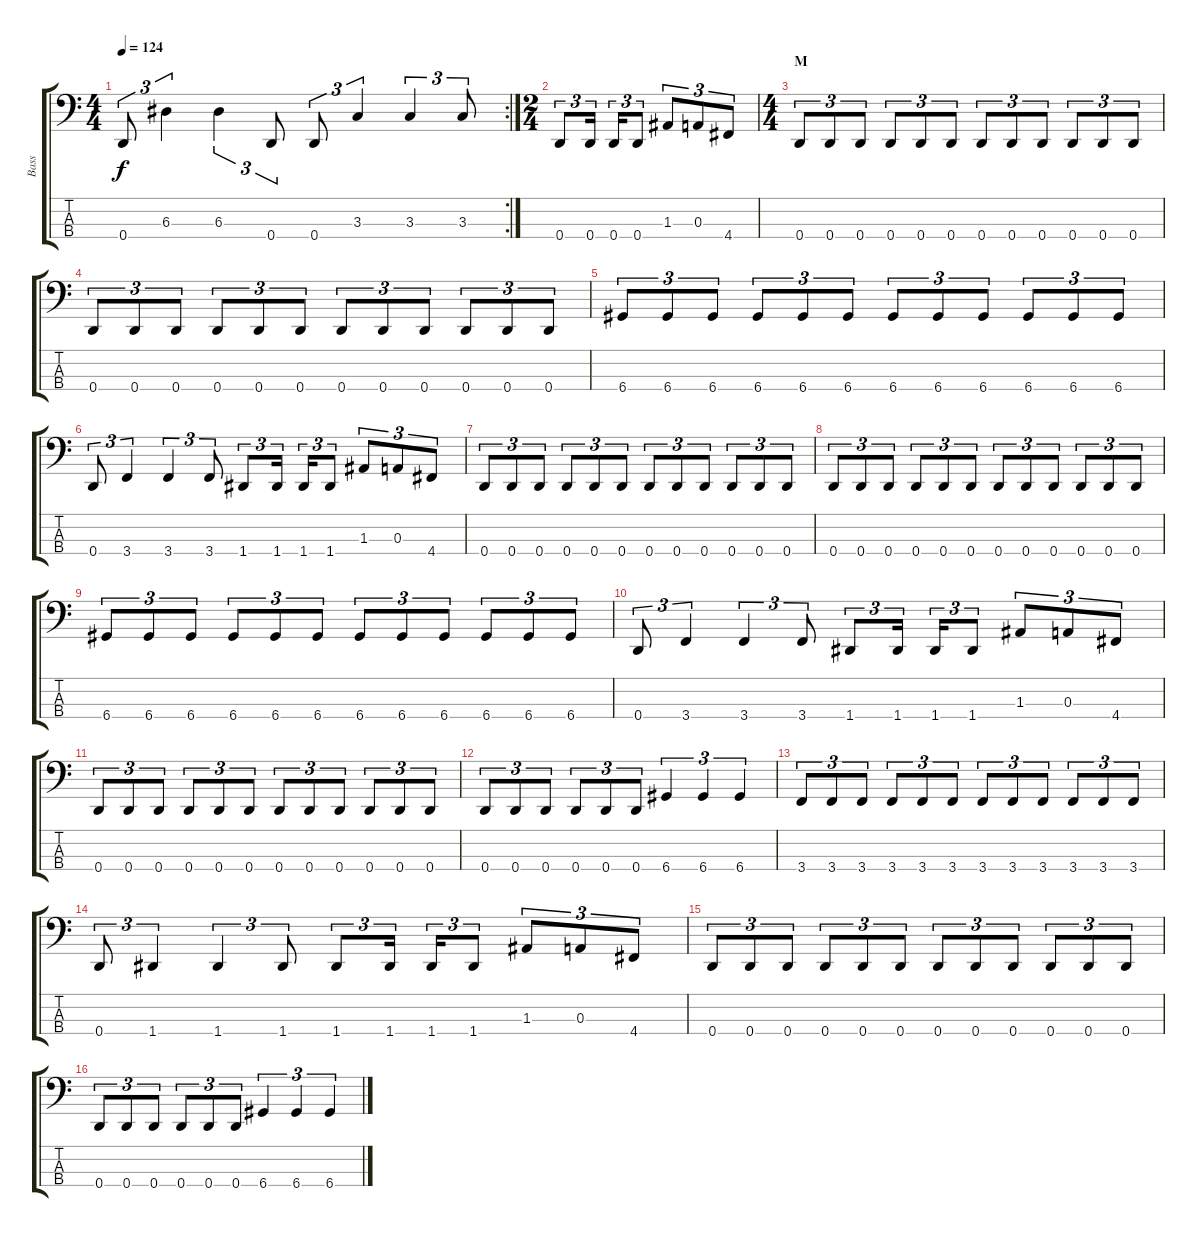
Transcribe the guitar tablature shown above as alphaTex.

\track ("Bass" "Bass") {instrument electricbassfinger}
\staff {score tabs}
\tuning (G2 D2 A1 D1) {hide}
\rc 2
\ts (4 4)
\tempo 124
\clef f4
\ks c
0.4.8{tu (3 2) dy f} 6.3.4{tu (3 2)} 6.3.4{tu (3 2)} 0.4.8{tu (3 2)} 0.4.8{tu (3 2)} 3.3.4{tu (3 2)} 3.3.4{tu (3 2)} 3.3.8{tu (3 2)} |
\ts (2 4)
0.4.8{tu (3 2)} 0.4.16{tu (3 2)} 0.4.16{tu (3 2)} 0.4.8{tu (3 2)} 1.3.8{tu (3 2)} 0.3.8{tu (3 2)} 4.4.8{tu (3 2)} |
\ts (4 4)
\section ("" "M")
0.4.8{tu (3 2)} 0.4.8{tu (3 2)} 0.4.8{tu (3 2)} 0.4.8{tu (3 2)} 0.4.8{tu (3 2)} 0.4.8{tu (3 2)} 0.4.8{tu (3 2)} 0.4.8{tu (3 2)} 0.4.8{tu (3 2)} 0.4.8{tu (3 2)} 0.4.8{tu (3 2)} 0.4.8{tu (3 2)} |
0.4.8{tu (3 2)} 0.4.8{tu (3 2)} 0.4.8{tu (3 2)} 0.4.8{tu (3 2)} 0.4.8{tu (3 2)} 0.4.8{tu (3 2)} 0.4.8{tu (3 2)} 0.4.8{tu (3 2)} 0.4.8{tu (3 2)} 0.4.8{tu (3 2)} 0.4.8{tu (3 2)} 0.4.8{tu (3 2)} |
6.4.8{tu (3 2)} 6.4.8{tu (3 2)} 6.4.8{tu (3 2)} 6.4.8{tu (3 2)} 6.4.8{tu (3 2)} 6.4.8{tu (3 2)} 6.4.8{tu (3 2)} 6.4.8{tu (3 2)} 6.4.8{tu (3 2)} 6.4.8{tu (3 2)} 6.4.8{tu (3 2)} 6.4.8{tu (3 2)} |
0.4.8{tu (3 2)} 3.4.4{tu (3 2)} 3.4.4{tu (3 2)} 3.4.8{tu (3 2)} 1.4.8{tu (3 2)} 1.4.16{tu (3 2)} 1.4.16{tu (3 2)} 1.4.8{tu (3 2)} 1.3.8{tu (3 2)} 0.3.8{tu (3 2)} 4.4.8{tu (3 2)} |
0.4.8{tu (3 2)} 0.4.8{tu (3 2)} 0.4.8{tu (3 2)} 0.4.8{tu (3 2)} 0.4.8{tu (3 2)} 0.4.8{tu (3 2)} 0.4.8{tu (3 2)} 0.4.8{tu (3 2)} 0.4.8{tu (3 2)} 0.4.8{tu (3 2)} 0.4.8{tu (3 2)} 0.4.8{tu (3 2)} |
0.4.8{tu (3 2)} 0.4.8{tu (3 2)} 0.4.8{tu (3 2)} 0.4.8{tu (3 2)} 0.4.8{tu (3 2)} 0.4.8{tu (3 2)} 0.4.8{tu (3 2)} 0.4.8{tu (3 2)} 0.4.8{tu (3 2)} 0.4.8{tu (3 2)} 0.4.8{tu (3 2)} 0.4.8{tu (3 2)} |
6.4.8{tu (3 2)} 6.4.8{tu (3 2)} 6.4.8{tu (3 2)} 6.4.8{tu (3 2)} 6.4.8{tu (3 2)} 6.4.8{tu (3 2)} 6.4.8{tu (3 2)} 6.4.8{tu (3 2)} 6.4.8{tu (3 2)} 6.4.8{tu (3 2)} 6.4.8{tu (3 2)} 6.4.8{tu (3 2)} |
0.4.8{tu (3 2)} 3.4.4{tu (3 2)} 3.4.4{tu (3 2)} 3.4.8{tu (3 2)} 1.4.8{tu (3 2)} 1.4.16{tu (3 2)} 1.4.16{tu (3 2)} 1.4.8{tu (3 2)} 1.3.8{tu (3 2)} 0.3.8{tu (3 2)} 4.4.8{tu (3 2)} |
0.4.8{tu (3 2)} 0.4.8{tu (3 2)} 0.4.8{tu (3 2)} 0.4.8{tu (3 2)} 0.4.8{tu (3 2)} 0.4.8{tu (3 2)} 0.4.8{tu (3 2)} 0.4.8{tu (3 2)} 0.4.8{tu (3 2)} 0.4.8{tu (3 2)} 0.4.8{tu (3 2)} 0.4.8{tu (3 2)} |
0.4.8{tu (3 2)} 0.4.8{tu (3 2)} 0.4.8{tu (3 2)} 0.4.8{tu (3 2)} 0.4.8{tu (3 2)} 0.4.8{tu (3 2)} 6.4.4{tu (3 2)} 6.4.4{tu (3 2)} 6.4.4{tu (3 2)} |
3.4.8{tu (3 2)} 3.4.8{tu (3 2)} 3.4.8{tu (3 2)} 3.4.8{tu (3 2)} 3.4.8{tu (3 2)} 3.4.8{tu (3 2)} 3.4.8{tu (3 2)} 3.4.8{tu (3 2)} 3.4.8{tu (3 2)} 3.4.8{tu (3 2)} 3.4.8{tu (3 2)} 3.4.8{tu (3 2)} |
0.4.8{tu (3 2)} 1.4.4{tu (3 2)} 1.4.4{tu (3 2)} 1.4.8{tu (3 2)} 1.4.8{tu (3 2)} 1.4.16{tu (3 2)} 1.4.16{tu (3 2)} 1.4.8{tu (3 2)} 1.3.8{tu (3 2)} 0.3.8{tu (3 2)} 4.4.8{tu (3 2)} |
0.4.8{tu (3 2)} 0.4.8{tu (3 2)} 0.4.8{tu (3 2)} 0.4.8{tu (3 2)} 0.4.8{tu (3 2)} 0.4.8{tu (3 2)} 0.4.8{tu (3 2)} 0.4.8{tu (3 2)} 0.4.8{tu (3 2)} 0.4.8{tu (3 2)} 0.4.8{tu (3 2)} 0.4.8{tu (3 2)} |
0.4.8{tu (3 2)} 0.4.8{tu (3 2)} 0.4.8{tu (3 2)} 0.4.8{tu (3 2)} 0.4.8{tu (3 2)} 0.4.8{tu (3 2)} 6.4.4{tu (3 2)} 6.4.4{tu (3 2)} 6.4.4{tu (3 2)}
